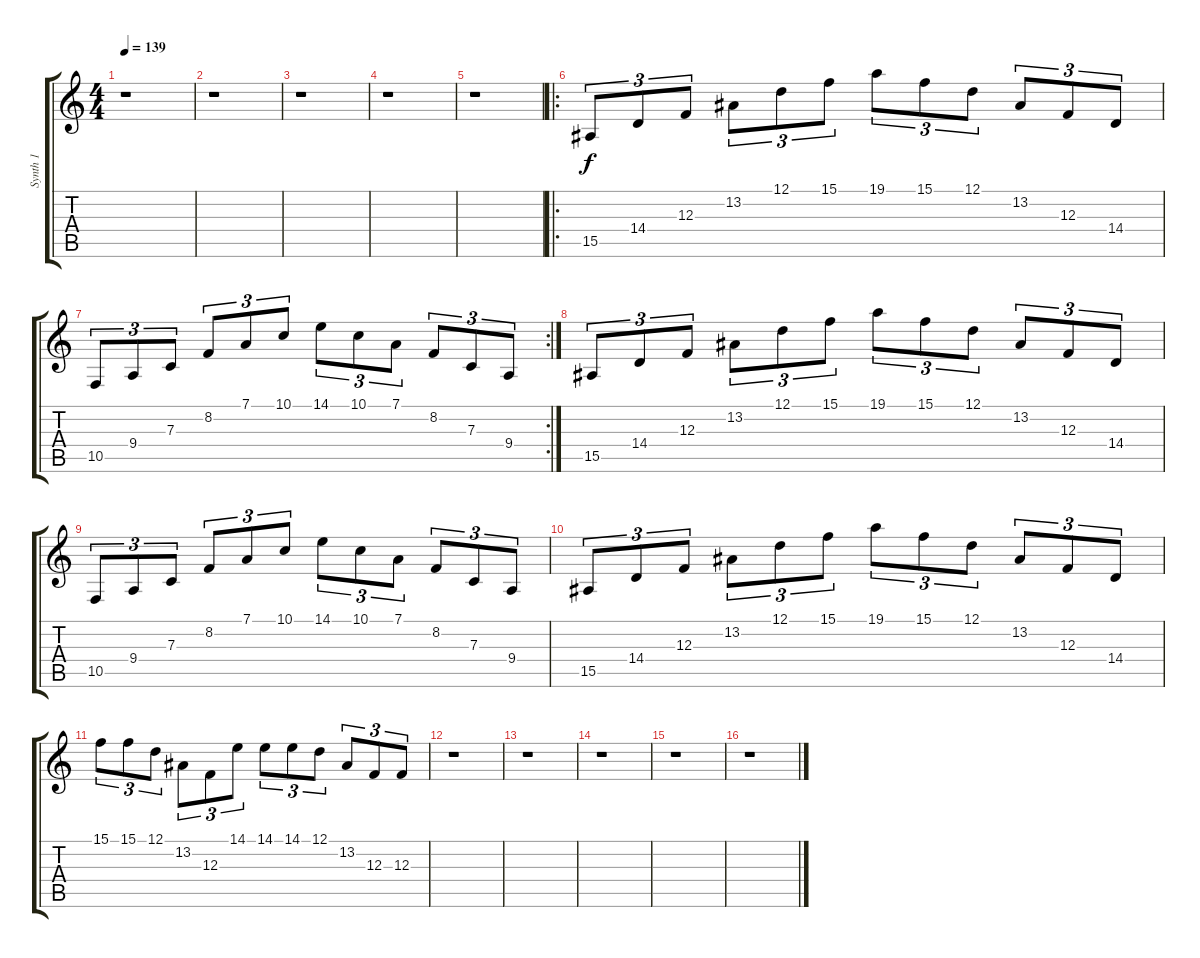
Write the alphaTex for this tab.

\track ("Synth 1" "Synth 1") {instrument lead1square}
\staff {score tabs}
\tuning (D4 A3 F3 C3 G2 D2) {hide}
\ts (4 4)
\tempo 139
\clef g2
\ks c
r.1{dy f} |
r.1 |
r.1 |
r.1 |
r.1 |
\ro
15.5.8{tu (3 2)} 14.4.8{tu (3 2)} 12.3.8{tu (3 2)} 13.2.8{tu (3 2)} 12.1.8{tu (3 2)} 15.1.8{tu (3 2)} 19.1.8{tu (3 2)} 15.1.8{tu (3 2)} 12.1.8{tu (3 2)} 13.2.8{tu (3 2)} 12.3.8{tu (3 2)} 14.4.8{tu (3 2)} |
\rc 2
10.5.8{tu (3 2)} 9.4.8{tu (3 2)} 7.3.8{tu (3 2)} 8.2.8{tu (3 2)} 7.1.8{tu (3 2)} 10.1.8{tu (3 2)} 14.1.8{tu (3 2)} 10.1.8{tu (3 2)} 7.1.8{tu (3 2)} 8.2.8{tu (3 2)} 7.3.8{tu (3 2)} 9.4.8{tu (3 2)} |
15.5.8{tu (3 2)} 14.4.8{tu (3 2)} 12.3.8{tu (3 2)} 13.2.8{tu (3 2)} 12.1.8{tu (3 2)} 15.1.8{tu (3 2)} 19.1.8{tu (3 2)} 15.1.8{tu (3 2)} 12.1.8{tu (3 2)} 13.2.8{tu (3 2)} 12.3.8{tu (3 2)} 14.4.8{tu (3 2)} |
10.5.8{tu (3 2)} 9.4.8{tu (3 2)} 7.3.8{tu (3 2)} 8.2.8{tu (3 2)} 7.1.8{tu (3 2)} 10.1.8{tu (3 2)} 14.1.8{tu (3 2)} 10.1.8{tu (3 2)} 7.1.8{tu (3 2)} 8.2.8{tu (3 2)} 7.3.8{tu (3 2)} 9.4.8{tu (3 2)} |
15.5.8{tu (3 2)} 14.4.8{tu (3 2)} 12.3.8{tu (3 2)} 13.2.8{tu (3 2)} 12.1.8{tu (3 2)} 15.1.8{tu (3 2)} 19.1.8{tu (3 2)} 15.1.8{tu (3 2)} 12.1.8{tu (3 2)} 13.2.8{tu (3 2)} 12.3.8{tu (3 2)} 14.4.8{tu (3 2)} |
15.1.8{tu (3 2)} 15.1.8{tu (3 2)} 12.1.8{tu (3 2)} 13.2.8{tu (3 2)} 12.3.8{tu (3 2)} 14.1.8{tu (3 2)} 14.1.8{tu (3 2)} 14.1.8{tu (3 2)} 12.1.8{tu (3 2)} 13.2.8{tu (3 2)} 12.3.8{tu (3 2)} 12.3.8{tu (3 2)} |
r.1 |
r.1 |
r.1 |
r.1 |
r.1
